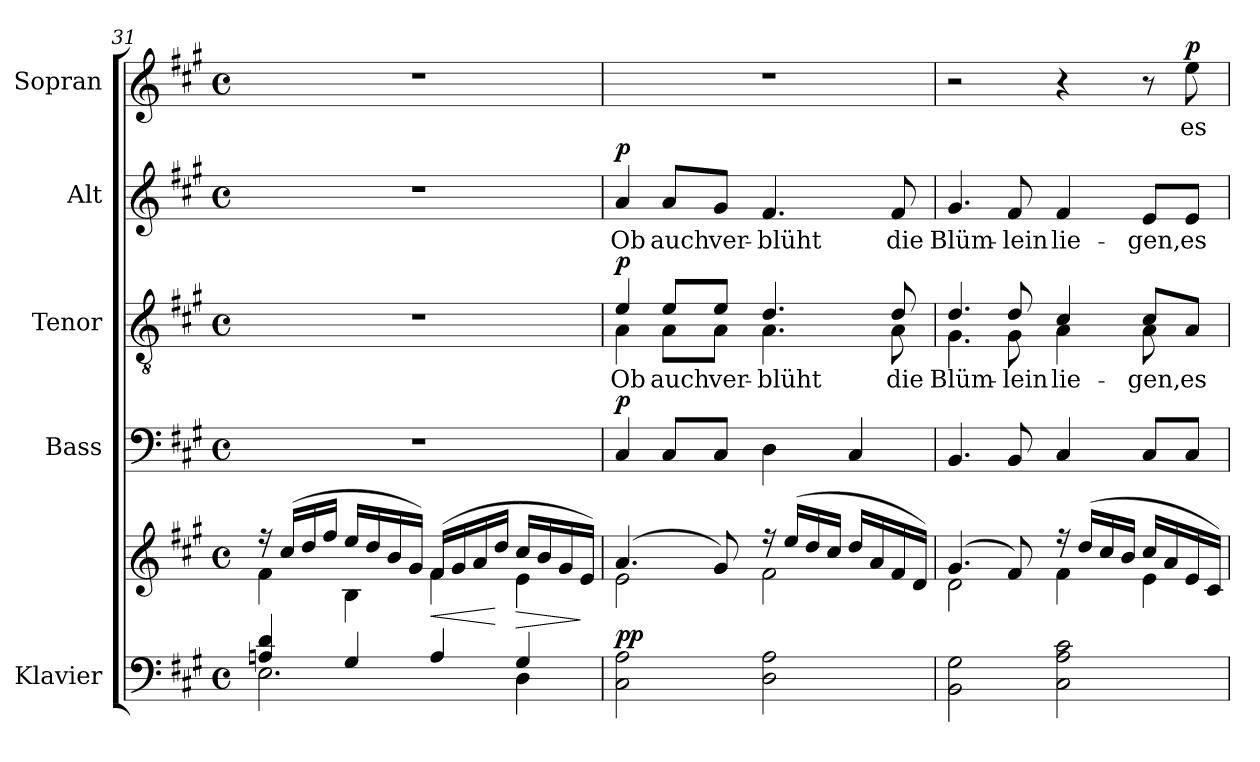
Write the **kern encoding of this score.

**kern	**kern	**dynam	**kern	**dynam	**kern	**text	**dynam	**kern	**text	**dynam	**kern	**text	**dynam
*part5	*part5	*part5	*part4	*part4	*part3	*part3	*part3	*part2	*part2	*part2	*part1	*part1	*part1
*staff6	*staff5	*staff5/6	*staff4	*staff4	*staff3	*staff3	*staff3	*staff2	*staff2	*staff2	*staff1	*staff1	*staff1
*I"Klavier	*	*	*I"Bass	*	*I"Tenor	*	*	*I"Alt	*	*	*I"Sopran	*	*
*	*	*	*I'B	*	*I'T	*	*	*I'A	*	*	*I'S	*	*
!!LO:PB:g=z
*clefF4	*clefG2	*	*clefF4	*	*clefGv2	*	*	*clefG2	*	*	*clefG2	*	*
*k[f#c#g#]	*k[f#c#g#]	*	*k[f#c#g#]	*	*k[f#c#g#]	*	*	*k[f#c#g#]	*	*	*k[f#c#g#]	*	*
*M4/4	*M4/4	*	*M4/4	*	*M4/4	*	*	*M4/4	*	*	*M4/4	*	*
*met(c)	*met(c)	*	*met(c)	*	*met(c)	*	*	*met(c)	*	*	*met(c)	*	*
=31	=31	=31	=31	=31	=31	=31	=31	=31	=31	=31	=31	=31	=31
*^	*^	*	*	*	*	*	*	*	*	*	*	*	*
4An/ 4d/	2.E\	16r	4f#\	.	1r	.	1r	.	.	1r	.	.	1r	.	.
.	.	(16cc#/LL	.	.	.	.	.	.	.	.	.	.	.	.	.
.	.	16dd/	.	.	.	.	.	.	.	.	.	.	.	.	.
.	.	16ff#/JJ	.	.	.	.	.	.	.	.	.	.	.	.	.
4G#/	.	16ee/LL	4B\	.	.	.	.	.	.	.	.	.	.	.	.
.	.	16dd/	.	.	.	.	.	.	.	.	.	.	.	.	.
.	.	16b/	.	.	.	.	.	.	.	.	.	.	.	.	.
.	.	16g#/JJ)	.	.	.	.	.	.	.	.	.	.	.	.	.
!	!	!	!	!LO:HP:b	!	!	!	!	!	!	!	!	!	!	!
4A/	.	(>16f#/LL	4f#\	<	.	.	.	.	.	.	.	.	.	.	.
.	.	16g#/	.	.	.	.	.	.	.	.	.	.	.	.	.
.	.	16a/	.	.	.	.	.	.	.	.	.	.	.	.	.
.	.	16dd/JJ	.	[	.	.	.	.	.	.	.	.	.	.	.
!	!	!	!	!LO:HP:b	!	!	!	!	!	!	!	!	!	!	!
4G#/	4D\	16cc#/LL	4e\	>	.	.	.	.	.	.	.	.	.	.	.
.	.	16b/	.	.	.	.	.	.	.	.	.	.	.	.	.
.	.	16g#/	.	.	.	.	.	.	.	.	.	.	.	.	.
.	.	16e/JJ)	.	]	.	.	.	.	.	.	.	.	.	.	.
*v	*v	*	*	*	*	*	*	*	*	*	*	*	*	*	*
=32	=32	=32	=32	=32	=32	=32	=32	=32	=32	=32	=32	=32	=32	=32
!	!	!	!LO:DY:a=2	!	!LO:DY:a	!	!LO:LY:b	!LO:DY:a	!	!LO:LY:b	!LO:DY:a	!	!	!
*	*	*	*	*	*	*^	*	*	*	*	*	*	*	*
2C#\ 2A\	(4.a/	2e\	pp	4C#/	p	4e/	4A\	Ob	p	4a/	Ob	p	1r	.	.
!	!	!	!	!	!	!	!	!LO:LY:b	!	!	!LO:LY:b	!	!	!	!
.	.	.	.	8C#/L	.	8e/L	8A\L	auch	.	8a/L	auch	.	.	.	.
!	!	!	!	!	!	!	!	!LO:LY:b	!	!	!LO:LY:b	!	!	!	!
.	8g#/)	.	.	8C#/J	.	8e/J	8A\J	ver-	.	8g#/J	ver-	.	.	.	.
!	!	!	!	!	!	!	!	!LO:LY:b	!	!	!LO:LY:b	!	!	!	!
2D\ 2A\	16r	2f#\	.	4D\	.	4.d/	4.A\	-blüht	.	4.f#/	-blüht	.	.	.	.
.	(16ee/LL	.	.	.	.	.	.	.	.	.	.	.	.	.	.
.	16dd/	.	.	.	.	.	.	.	.	.	.	.	.	.	.
.	16cc#/JJ	.	.	.	.	.	.	.	.	.	.	.	.	.	.
.	16dd/LL	.	.	4C#/	.	.	.	.	.	.	.	.	.	.	.
.	16a/	.	.	.	.	.	.	.	.	.	.	.	.	.	.
!	!	!	!	!	!	!	!	!LO:LY:b	!	!	!LO:LY:b	!	!	!	!
.	16f#/	.	.	.	.	8d/	8A\	die	.	8f#/	die	.	.	.	.
.	16d/JJ)	.	.	.	.	.	.	.	.	.	.	.	.	.	.
=33	=33	=33	=33	=33	=33	=33	=33	=33	=33	=33	=33	=33	=33	=33	=33
!	!	!	!	!	!	!	!	!LO:LY:b	!	!	!LO:LY:b	!	!	!	!
2BB\ 2G#\	(4.g#/	2d\	.	4.BB/	.	4.d/	4.G#\	Blüm-	.	4.g#/	Blüm-	.	2r	.	.
!	!	!	!	!	!	!	!	!LO:LY:b	!	!	!LO:LY:b	!	!	!	!
.	8f#/)	.	.	8BB/	.	8d/	8G#\	-lein	.	8f#/	-lein	.	.	.	.
!	!	!	!	!	!	!	!	!LO:LY:b	!	!	!LO:LY:b	!	!	!	!
2C#\ 2A\ 2c#\	16r	4f#\	.	4C#/	.	4c#/	4A\	lie-	.	4f#/	lie-	.	4r	.	.
.	(16dd/LL	.	.	.	.	.	.	.	.	.	.	.	.	.	.
.	16cc#/	.	.	.	.	.	.	.	.	.	.	.	.	.	.
.	16b/JJ	.	.	.	.	.	.	.	.	.	.	.	.	.	.
!	!	!	!	!	!	!	!	!LO:LY:b	!	!	!LO:LY:b	!	!	!	!
.	16cc#/LL	4e\	.	8C#/L	.	8c#/L	8A\	-gen,	.	8e/L	-gen,	.	8r	.	.
.	16a/	.	.	.	.	.	.	.	.	.	.	.	.	.	.
!	!	!	!	!	!	!	!	!LO:LY:b	!	!	!LO:LY:b	!	!	!LO:LY:b	!LO:DY:a
.	16e/	.	.	8C#/J	.	8A/J	8ryy	es	.	8e/J	es	.	8ee\	es	p
.	16c#/JJ)	.	.	.	.	.	.	.	.	.	.	.	.	.	.
*	*v	*v	*	*	*	*v	*v	*	*	*	*	*	*	*	*
=	=	=	=	=	=	=	=	=	=	=	=	=	=
*-	*-	*-	*-	*-	*-	*-	*-	*-	*-	*-	*-	*-	*-
